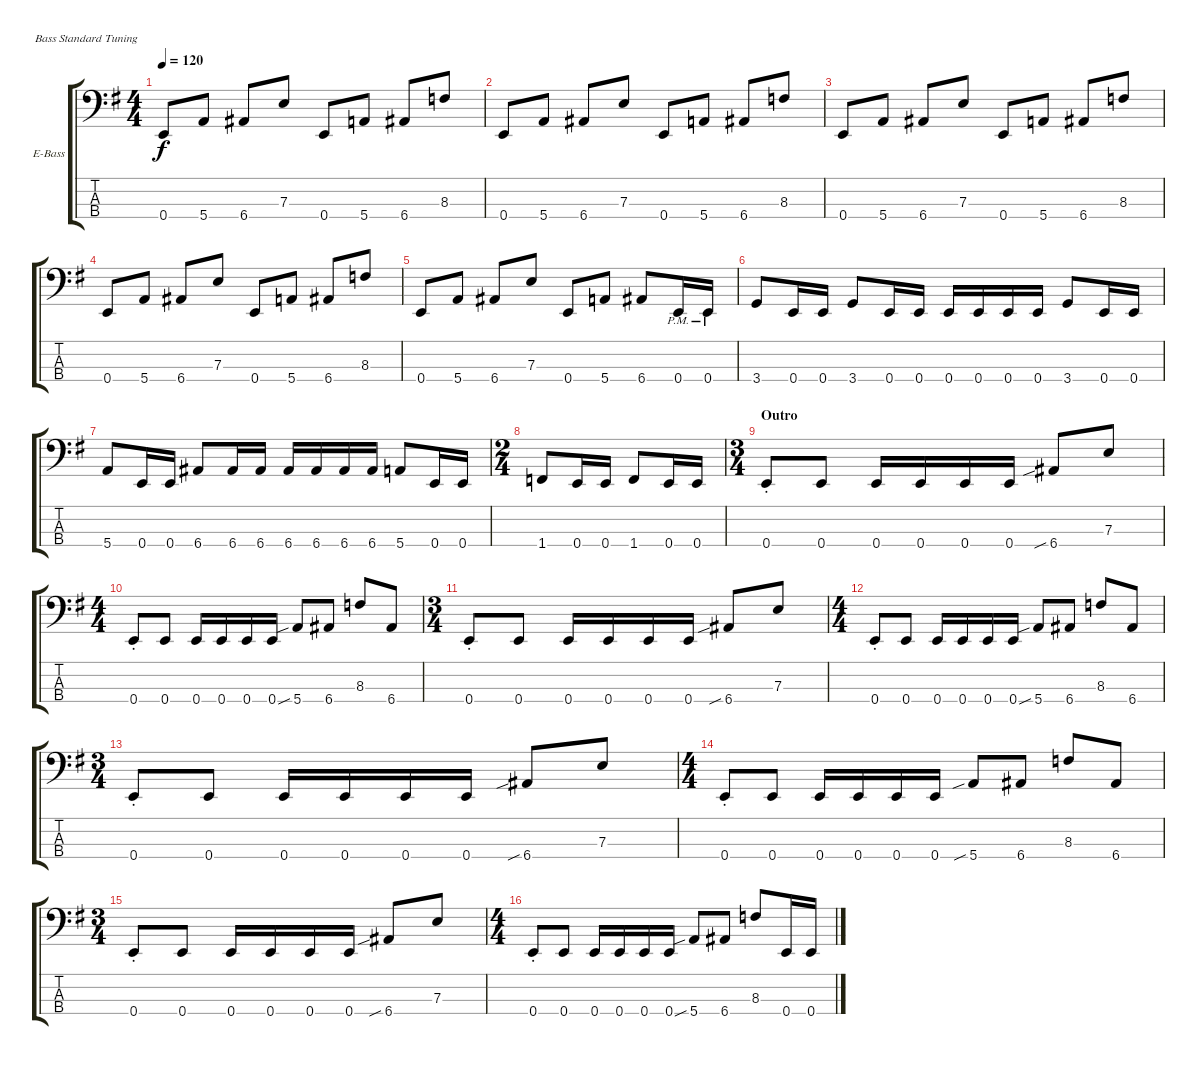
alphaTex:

\defaultSystemsLayout 4
\bracketExtendMode groupsimilarinstruments
\firstSystemTrackNameOrientation horizontal
\otherSystemsTrackNameOrientation horizontal
\track ("Bass" "E-Bass") {instrument electricbassfinger}
\staff {score tabs}
\tuning (G2 D2 A1 E1)
\ts (4 4)
\tempo 120
\clef f4
\ks g
0.4.8{dy f} 5.4.8 6.4.8 7.3.8 0.4.8 5.4.8 6.4.8 8.3.8 |
0.4.8 5.4.8 6.4.8 7.3.8 0.4.8 5.4.8 6.4.8 8.3.8 |
0.4.8 5.4.8 6.4.8 7.3.8 0.4.8 5.4.8 6.4.8 8.3.8 |
0.4.8 5.4.8 6.4.8 7.3.8 0.4.8 5.4.8 6.4.8 8.3.8 |
0.4.8 5.4.8 6.4.8 7.3.8 0.4.8 5.4.8 6.4.8 0.4{pm}.16 0.4{pm}.16 |
3.4.8 0.4.16 0.4.16 3.4.8 0.4.16 0.4.16 0.4.16 0.4.16 0.4.16 0.4.16 3.4.8 0.4.16 0.4.16 |
5.4.8 0.4.16 0.4.16 6.4.8 6.4.16 6.4.16 6.4.16 6.4.16 6.4.16 6.4.16 5.4.8 0.4.16 0.4.16 |
\ts (2 4)
1.4.8 0.4.16 0.4.16 1.4.8 0.4.16 0.4.16 |
\ts (3 4)
\section ("" "Outro")
0.4{st}.8 0.4.8 0.4.16 0.4.16 0.4.16 0.4.16 6.4{sib}.8 7.3.8 |
\ts (4 4)
0.4{st}.8 0.4.8 0.4.16 0.4.16 0.4.16 0.4.16 5.4{sib}.8 6.4.8 8.3.8 6.4.8 |
\ts (3 4)
0.4{st}.8 0.4.8 0.4.16 0.4.16 0.4.16 0.4.16 6.4{sib}.8 7.3.8 |
\ts (4 4)
0.4{st}.8 0.4.8 0.4.16 0.4.16 0.4.16 0.4.16 5.4{sib}.8 6.4.8 8.3.8 6.4.8 |
\ts (3 4)
0.4{st}.8 0.4.8 0.4.16 0.4.16 0.4.16 0.4.16 6.4{sib}.8 7.3.8 |
\ts (4 4)
0.4{st}.8 0.4.8 0.4.16 0.4.16 0.4.16 0.4.16 5.4{sib}.8 6.4.8 8.3.8 6.4.8 |
\ts (3 4)
0.4{st}.8 0.4.8 0.4.16 0.4.16 0.4.16 0.4.16 6.4{sib}.8 7.3.8 |
\ts (4 4)
0.4{st}.8 0.4.8 0.4.16 0.4.16 0.4.16 0.4.16 5.4{sib}.8 6.4.8 8.3.8 0.4.16 0.4.16
